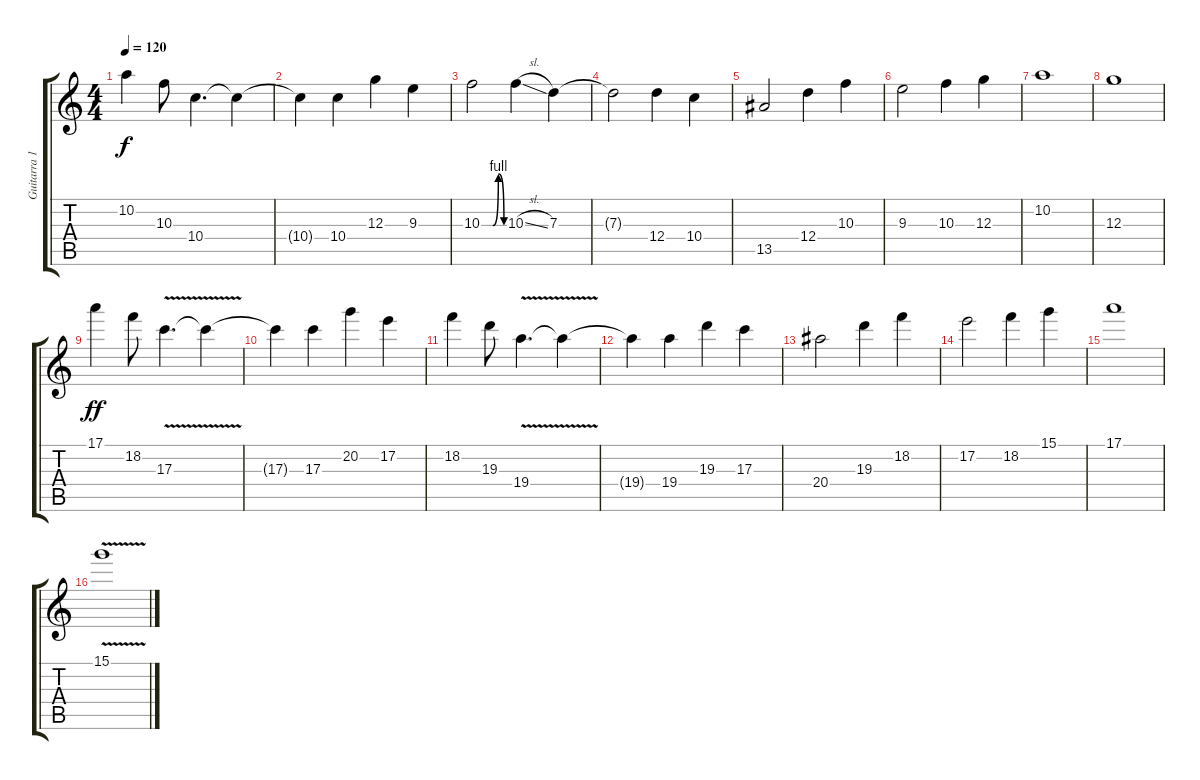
\track ("Guitarra 1" "Guitarra 1") {instrument overdrivenguitar}
\staff {score tabs}
\tuning (E4 B3 G3 D3 A2 E2) {hide}
\ts (4 4)
\tempo 120
\clef g2
\ks c
10.2.4{dy f} 10.3.8 10.4.4{d} 10.4{t}.4 |
10.4{t}.4 10.4.4 12.3.4 9.3.4 |
10.3{be (custom 0 0 30 0 45 4 60 0)}.2 10.3{sl}.4 7.3.4 |
7.3{t}.2 12.4.4 10.4.4 |
13.5.2 12.4.4 10.3.4 |
9.3.2 10.3.4 12.3.4 |
10.2.1 |
12.3.1 |
17.1.4{dy ff} 18.2.8 17.3{v}.4{d} 17.3{t}.4 |
17.3{t}.4 17.3.4 20.2.4 17.2.4 |
18.2.4 19.3.8 19.4{v}.4{d} 19.4{t}.4 |
19.4{t}.4 19.4.4 19.3.4 17.3.4 |
20.4.2 19.3.4 18.2.4 |
17.2.2 18.2.4 15.1.4 |
17.1.1 |
15.1{v}.1
